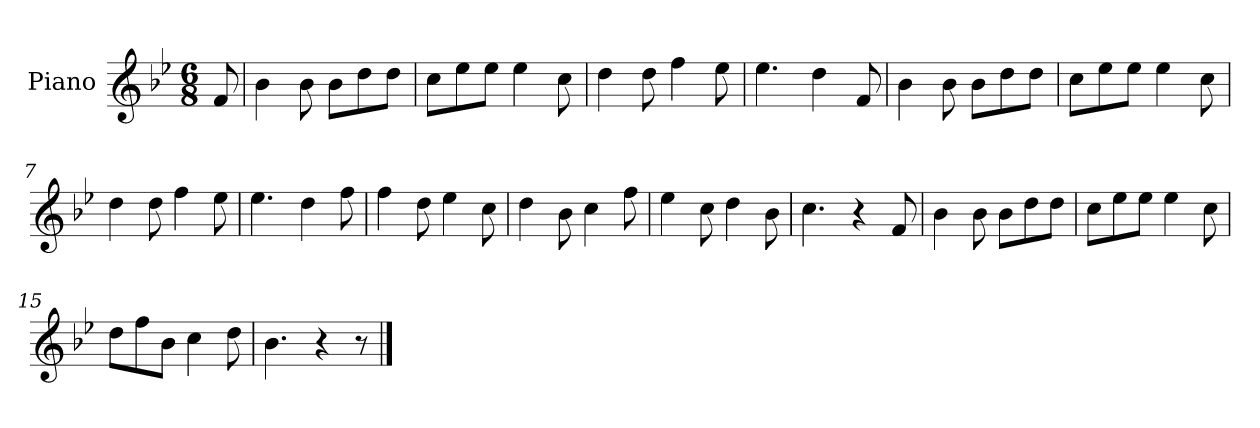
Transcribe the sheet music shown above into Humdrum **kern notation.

**kern
*part1
*staff1
*I"Piano
*I'Pno.
*clefG2
*k[b-e-]
*M6/8
=
8f/
=1
4b-\
8b-\
8b-\L
8dd\
8dd\J
=2
8cc\L
8ee-\
8ee-\J
4ee-\
8cc\
=3
4dd\
8dd\
4ff\
8ee-\
=4
4.ee-\
4dd\
8f/
=5
4b-\
8b-\
8b-\L
8dd\
8dd\J
=6
8cc\L
8ee-\
8ee-\J
4ee-\
8cc\
=7
4dd\
8dd\
4ff\
8ee-\
=8
4.ee-\
4dd\
8ff\
=9
4ff\
8dd\
4ee-\
8cc\
=10
4dd\
8b-\
4cc\
8ff\
=11
4ee-\
8cc\
4dd\
8b-\
=12
4.cc\
4r
8f/
=13
4b-\
8b-\
8b-\L
8dd\
8dd\J
=14
8cc\L
8ee-\
8ee-\J
4ee-\
8cc\
=15
8dd\L
8ff\
8b-\J
4cc\
8dd\
=16
4.b-\
4r
8r
==
*-
